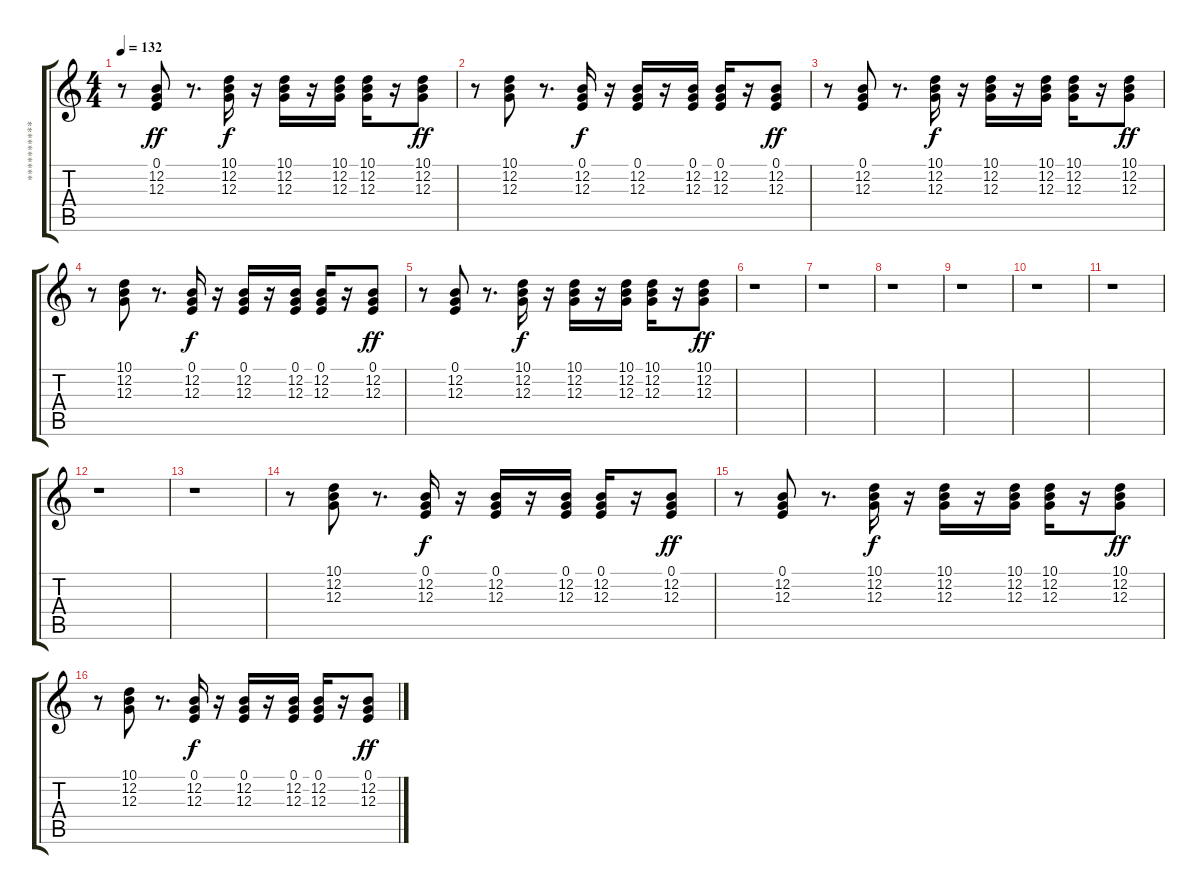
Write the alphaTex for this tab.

\track ("*******************" "**********") {instrument electricgrandpiano}
\staff {score tabs}
\tuning (E4 B3 G3 D3 A2 E2) {hide}
\ts (4 4)
\tempo 132
\clef g2
\ks c
r.8{dy ff} (0.1 12.2 12.3).8 r.8{d} (10.1 12.2 12.3).16{dy f} r.16 (10.1 12.2 12.3).16 r.16 (10.1 12.2 12.3).16 (10.1 12.2 12.3).16 r.16 (10.1 12.2 12.3).8{dy ff} |
r.8 (10.1 12.2 12.3).8 r.8{d} (0.1 12.2 12.3).16{dy f} r.16 (0.1 12.2 12.3).16 r.16 (0.1 12.2 12.3).16 (0.1 12.2 12.3).16 r.16 (0.1 12.2 12.3).8{dy ff} |
r.8 (0.1 12.2 12.3).8 r.8{d} (10.1 12.2 12.3).16{dy f} r.16 (10.1 12.2 12.3).16 r.16 (10.1 12.2 12.3).16 (10.1 12.2 12.3).16 r.16 (10.1 12.2 12.3).8{dy ff} |
r.8 (10.1 12.2 12.3).8 r.8{d} (0.1 12.2 12.3).16{dy f} r.16 (0.1 12.2 12.3).16 r.16 (0.1 12.2 12.3).16 (0.1 12.2 12.3).16 r.16 (0.1 12.2 12.3).8{dy ff} |
r.8 (0.1 12.2 12.3).8 r.8{d} (10.1 12.2 12.3).16{dy f} r.16 (10.1 12.2 12.3).16 r.16 (10.1 12.2 12.3).16 (10.1 12.2 12.3).16 r.16 (10.1 12.2 12.3).8{dy ff} |
r.1 |
r.1 |
r.1 |
r.1 |
r.1 |
r.1 |
r.1 |
r.1 |
r.8 (10.1 12.2 12.3).8 r.8{d} (0.1 12.2 12.3).16{dy f} r.16 (0.1 12.2 12.3).16 r.16 (0.1 12.2 12.3).16 (0.1 12.2 12.3).16 r.16 (0.1 12.2 12.3).8{dy ff} |
r.8 (0.1 12.2 12.3).8 r.8{d} (10.1 12.2 12.3).16{dy f} r.16 (10.1 12.2 12.3).16 r.16 (10.1 12.2 12.3).16 (10.1 12.2 12.3).16 r.16 (10.1 12.2 12.3).8{dy ff} |
r.8 (10.1 12.2 12.3).8 r.8{d} (0.1 12.2 12.3).16{dy f} r.16 (0.1 12.2 12.3).16 r.16 (0.1 12.2 12.3).16 (0.1 12.2 12.3).16 r.16 (0.1 12.2 12.3).8{dy ff}
